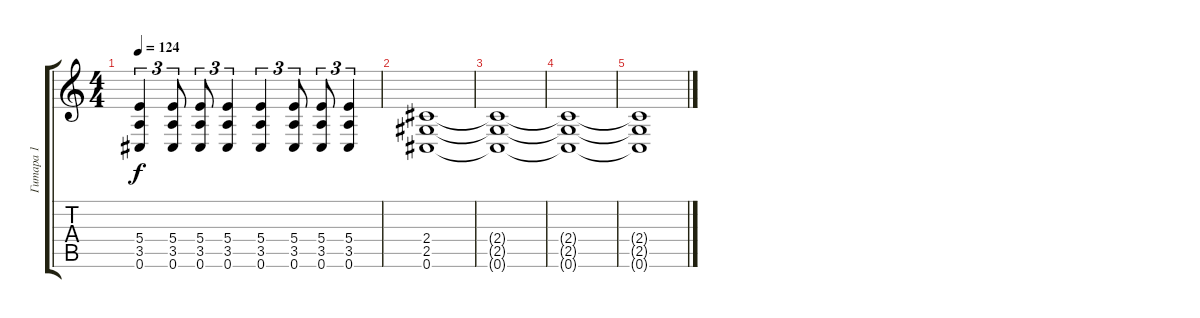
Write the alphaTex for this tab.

\track ("Гитара 1" "Гитара 1") {instrument overdrivenguitar}
\staff {score tabs}
\tuning (Db4 Ab3 E3 B2 Gb2 Db2) {hide}
\ts (4 4)
\tempo 124
\clef g2
\ks c
(5.4 3.5 0.6).4{tu (3 2) dy f} (5.4 3.5 0.6).8{tu (3 2)} (5.4 3.5 0.6).8{tu (3 2)} (5.4 3.5 0.6).4{tu (3 2)} (5.4 3.5 0.6).4{tu (3 2)} (5.4 3.5 0.6).8{tu (3 2)} (5.4 3.5 0.6).8{tu (3 2)} (5.4 3.5 0.6).4{tu (3 2)} |
(2.4 2.5 0.6).1{volume 0} |
(2.4{t} 2.5{t} 0.6{t}).1 |
(2.4{t} 2.5{t} 0.6{t}).1 |
(2.4{t} 2.5{t} 0.6{t}).1
